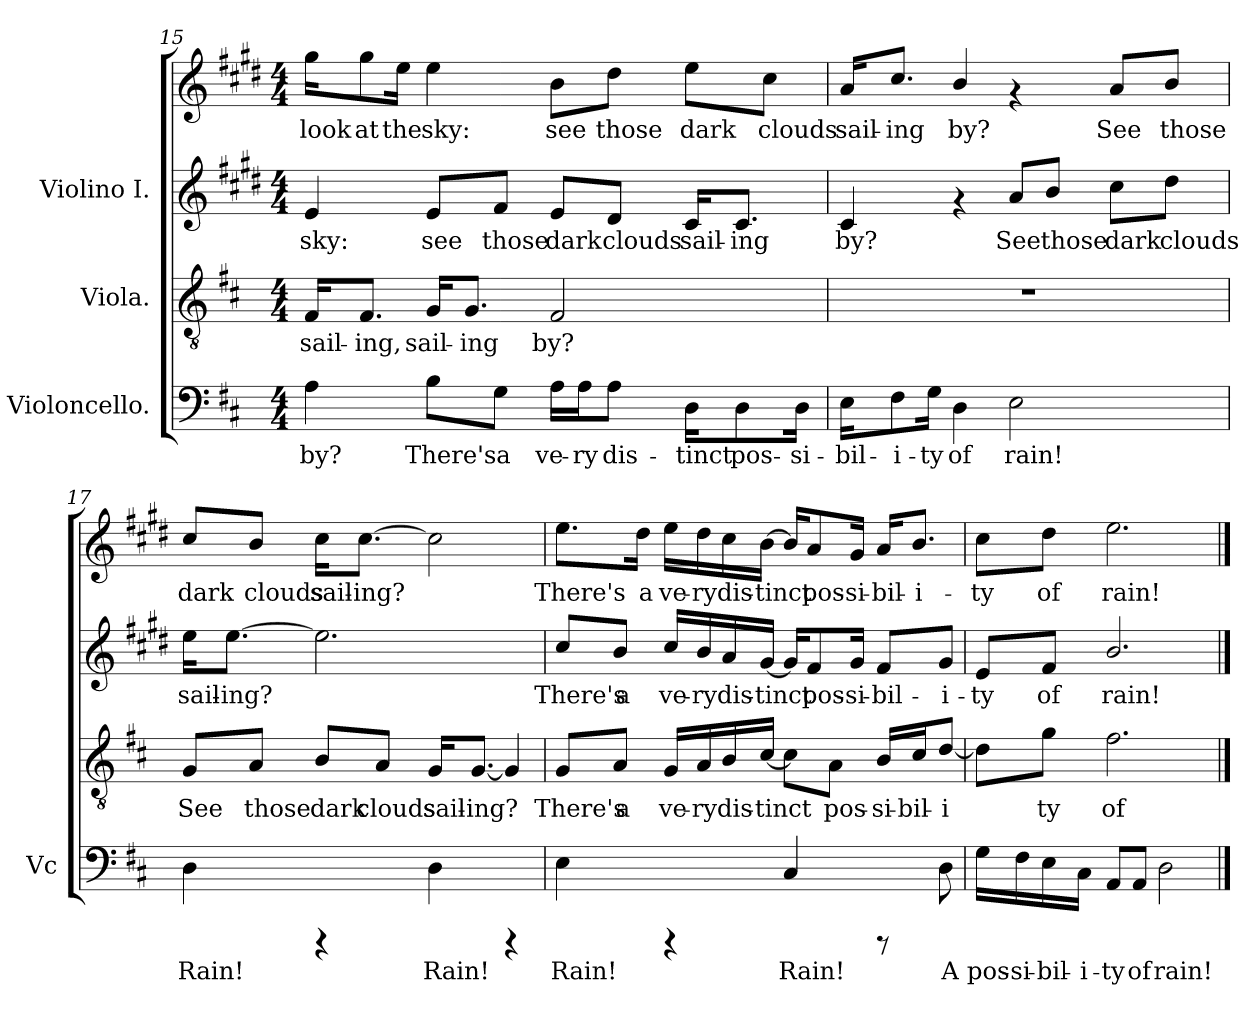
**kern	**text	**kern	**text	**kern	**text	**kern	**text
*part3	*part3	*part2	*part2	*part1	*part1	*part1	*part1
*staff4	*staff4	*staff3	*staff3	*staff2	*staff2	*staff1	*staff1
*I"Violoncello.	*	*I"Viola.	*	*I"Violino I.	*	*	*
*I'Vc	*	*	*	*	*	*	*
*clefF4	*	*clefGv2	*	*clefG2	*	*clefG2	*
*	*	*	*	*ITrd1c2	*	*ITrd1c2	*
*k[f#c#]	*	*k[f#c#]	*	*k[f#c#]	*	*k[f#c#]	*
*D:	*	*D:	*	*D:	*	*D:	*
*M4/4	*	*M4/4	*	*M4/4	*	*M4/4	*
=15	=15	=15	=15	=15	=15	=15	=15
!	!LO:LY:b:cj	!	!LO:LY:b:cj	!	!LO:LY:b:cj	!	!LO:LY:b:cj
4A\	by?	16F#/L	sail-	4d/	sky:	16ff#\L	look
!	!	!	!LO:LY:b:cj	!	!	!	!LO:LY:b:cj
.	.	8.F#/J	-ing,	.	.	8ff#\	at
!	!	!	!	!	!	!	!LO:LY:b:cj
.	.	.	.	.	.	16dd\J	the
!	!LO:LY:b:cj	!	!LO:LY:b:cj	!	!LO:LY:b:cj	!	!LO:LY:b:cj
8B\L	There's	16G/L	sail-	8d/L	see	4dd\	sky:
!	!	!	!LO:LY:b:cj	!	!	!	!
.	.	8.G/J	-ing	.	.	.	.
!	!LO:LY:b:cj	!	!	!	!LO:LY:b:cj	!	!
8G\J	a	.	.	8e/J	those	.	.
!	!LO:LY:b:cj	!	!LO:LY:b:cj	!	!LO:LY:b:cj	!	!LO:LY:b:cj
16A\L	ve-	2F#/	by?	8d/L	dark	8a\L	see
!	!LO:LY:b:cj	!	!	!	!	!	!
16A\	-ry	.	.	.	.	.	.
!	!LO:LY:b:cj	!	!	!	!LO:LY:b:cj	!	!LO:LY:b:cj
8A\J	dis-	.	.	8c#/J	clouds	8cc#\J	those
!	!LO:LY:b:cj	!	!	!	!LO:LY:b:cj	!	!LO:LY:b:cj
16D\L	-tinct	.	.	16B/L	sail-	8dd\L	dark
!	!LO:LY:b:cj	!	!	!	!LO:LY:b:cj	!	!
8D\	pos-	.	.	8.B/J	-ing	.	.
!	!	!	!	!	!	!	!LO:LY:b:cj
.	.	.	.	.	.	8b\J	clouds
!	!LO:LY:b:cj	!	!	!	!	!	!
16D\J	-si-	.	.	.	.	.	.
=16	=16	=16	=16	=16	=16	=16	=16
!	!LO:LY:b:cj	!	!	!	!LO:LY:b:cj	!	!LO:LY:b:cj
16E\L	-bil-	1r	.	4B/	by?	16g/L	sail-
!	!LO:LY:b:cj	!	!	!	!	!	!LO:LY:b:cj
8F#\	-i-	.	.	.	.	8.b/J	-ing
!	!LO:LY:b:cj	!	!	!	!	!	!
16G\J	-ty	.	.	.	.	.	.
!	!LO:LY:b:cj	!	!	!	!	!	!LO:LY:b:cj
4D\	of	.	.	4rf	.	4a/	by?
!	!LO:LY:b:cj	!	!	!	!LO:LY:b:cj	!	!
2E\	rain!	.	.	8g/L	See	4rf	.
!	!	!	!	!	!LO:LY:b:cj	!	!
.	.	.	.	8a/J	those	.	.
!	!	!	!	!	!LO:LY:b:cj	!	!LO:LY:b:cj
.	.	.	.	8b\L	dark	8g/L	See
!	!	!	!	!	!LO:LY:b:cj	!	!LO:LY:b:cj
.	.	.	.	8cc#\J	clouds	8a/J	those
=17	=17	=17	=17	=17	=17	=17	=17
!	!LO:LY:b:cj	!	!LO:LY:b:cj	!	!LO:LY:b:cj	!	!LO:LY:b:cj
4D\	Rain!	8G/L	See	16dd\L	sail-	8b/L	dark
!	!	!	!	!	!LO:LY:b:cj	!	!
.	.	.	.	[>8.dd\J	-ing?	.	.
!	!	!	!LO:LY:b:cj	!	!	!	!LO:LY:b:cj
.	.	8A/J	those	.	.	8a/J	clouds
!	!	!	!LO:LY:b:cj	!	!LO:LY:b:cj	!	!LO:LY:b:cj
4rCCC	.	8B/L	dark	2.dd\]	.	16b\L	sail-
!	!	!	!	!	!	!	!LO:LY:b:cj
.	.	.	.	.	.	[>8.b\J	-ing?
!	!	!	!LO:LY:b:cj	!	!	!	!
.	.	8A/J	clouds	.	.	.	.
!	!LO:LY:b:cj	!	!LO:LY:b:cj	!	!	!	!LO:LY:b:cj
4D\	Rain!	16G/L	sail-	.	.	2b\]	.
!	!	!	!LO:LY:b:cj	!	!	!	!
.	.	[<8.G/J	-ing?	.	.	.	.
!	!	!	!LO:LY:b:cj	!	!	!	!
4rCCC	.	4G/]	.	.	.	.	.
!!LO:LB:g=z
=18	=18	=18	=18	=18	=18	=18	=18
!	!LO:LY:b:cj	!	!LO:LY:b:cj	!	!LO:LY:b:cj	!	!LO:LY:b:cj
4E\	Rain!	8G/L	There's	8b/L	-There's	8.dd\L	There's
!	!	!	!LO:LY:b:cj	!	!LO:LY:b:cj	!	!
.	.	8A/J	a	8a/J	a	.	.
!	!	!	!	!	!	!	!LO:LY:b:cj
.	.	.	.	.	.	16cc#\J	a
!	!	!	!LO:LY:b:cj	!	!LO:LY:b:cj	!	!LO:LY:b:cj
4rCCC	.	16G/L	ve-	16b/L	ve-	16dd\L	ve-
!	!	!	!LO:LY:b:cj	!	!LO:LY:b:cj	!	!LO:LY:b:cj
.	.	16A/	-ry	16a/	-ry	16cc#\	-ry
!	!	!	!LO:LY:b:cj	!	!LO:LY:b:cj	!	!LO:LY:b:cj
.	.	16B/	dis-	16g/	dis-	16b\	dis-
!	!	!	!LO:LY:b:cj	!	!LO:LY:b:cj	!	!LO:LY:b:cj
.	.	[<16c#/J	-tinct	[<16f#/J	-tinct	[>16a\J	-tinct
!	!LO:LY:b:cj	!	!LO:LY:b:cj	!	!LO:LY:b:cj	!	!LO:LY:b:cj
4C#/	Rain!	8c#\L]	.	16f#/L]	.	16a/L]	.
!	!	!	!	!	!LO:LY:b:cj	!	!LO:LY:b:cj
.	.	.	.	8e/	pos-	8g/	pos-
!	!	!	!LO:LY:b:cj	!	!	!	!
.	.	8A\J	pos-	.	.	.	.
!	!	!	!	!	!LO:LY:b:cj	!	!LO:LY:b:cj
.	.	.	.	16f#/J	-si-	16f#/J	-si-
!	!	!	!LO:LY:b:cj	!	!LO:LY:b:cj	!	!LO:LY:b:cj
8rCCC	.	16B/L	-si-	8e/L	-bil-	16g/L	-bil-
!	!	!	!LO:LY:b:cj	!	!	!	!LO:LY:b:cj
.	.	16c#/	-bil-	.	.	8.a/J	-i-
!	!LO:LY:b:cj	!	!LO:LY:b:cj	!	!LO:LY:b:cj	!	!
8D\	A	[<8d/J	-i-	8f#/J	-i-	.	.
=19	=19	=19	=19	=19	=19	=19	=19
!	!LO:LY:b:cj	!	!LO:LY:b:cj	!	!LO:LY:b:cj	!	!LO:LY:b:cj
16G\L	pos-	8d\L]	-	8d/L	ty	8b\L	-ty
!	!LO:LY:b:cj	!	!	!	!	!	!
16F#\	-si-	.	.	.	.	.	.
!	!LO:LY:b:cj	!	!LO:LY:b:cj	!	!LO:LY:b:cj	!	!LO:LY:b:cj
16E\	-bil-	8g\J	ty	8e/J	of	8cc#\J	of
!	!LO:LY:b:cj	!	!	!	!	!	!
16C#\J	-i-	.	.	.	.	.	.
!	!LO:LY:b:cj	!	!LO:LY:b:cj	!	!LO:LY:b:cj	!	!LO:LY:b:cj
8AA/L	-ty	2.f#\	of	2.a/	rain!	2.dd\	rain!
!	!LO:LY:b:cj	!	!	!	!	!	!
8AA/J	of	.	.	.	.	.	.
!	!LO:LY:b:cj	!	!	!	!	!	!
2D\	rain!	.	.	.	.	.	.
==	==	==	==	==	==	==	==
*-	*-	*-	*-	*-	*-	*-	*-
